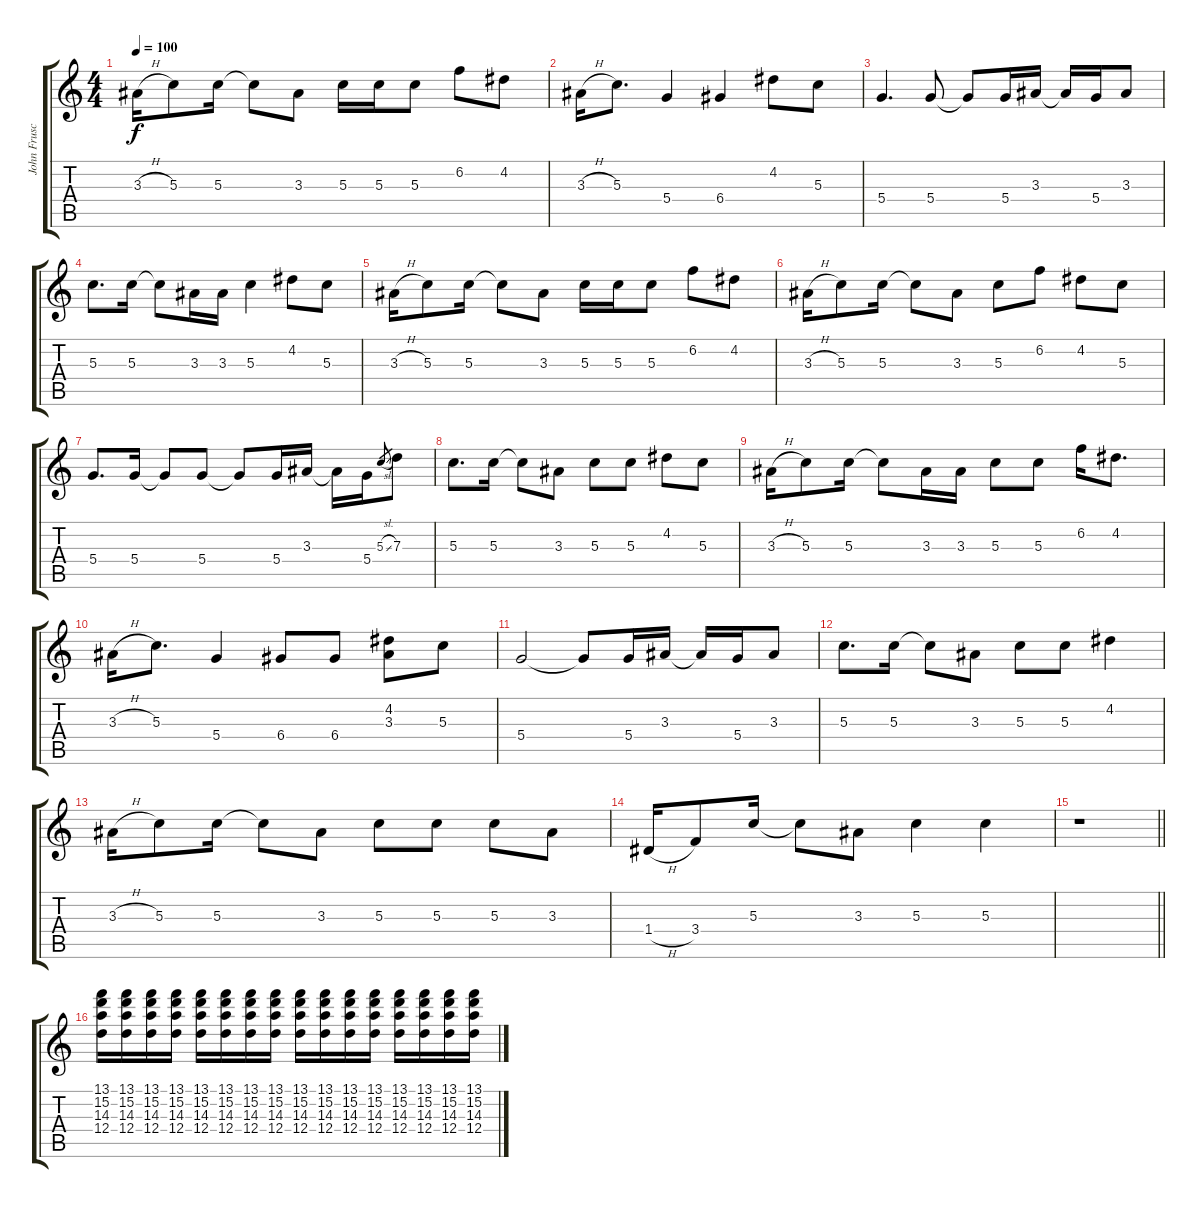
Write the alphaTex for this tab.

\track ("John Frusciante" "John Frusc") {instrument overdrivenguitar}
\staff {score tabs}
\tuning (E4 B3 G3 D3 A2 E2) {hide}
\ts (4 4)
\tempo 100
\clef g2
\ks c
3.3{h}.16{dy f} 5.3.8 5.3.16 5.3{t}.8 3.3.8 5.3.16 5.3.16 5.3.8 6.2.8 4.2.8 |
3.3{h}.16 5.3.8{d} 5.4.4 6.4.4 4.2.8 5.3.8 |
5.4.4{d} 5.4.8 5.4{t}.8 5.4.16 3.3.16 3.3{t}.16 5.4.16 3.3.8 |
5.3.8{d} 5.3.16 5.3{t}.8 3.3.16 3.3.16 5.3.4 4.2.8 5.3.8 |
3.3{h}.16 5.3.8 5.3.16 5.3{t}.8 3.3.8 5.3.16 5.3.16 5.3.8 6.2.8 4.2.8 |
3.3{h}.16 5.3.8 5.3.16 5.3{t}.8 3.3.8 5.3.8 6.2.8 4.2.8 5.3.8 |
5.4.8{d} 5.4.16 5.4{t}.8 5.4.8 5.4{t}.8 5.4.16 3.3.16 3.3{t}.16 5.4.16 5.3{sl}.8{gr} 7.3.8 |
5.3.8{d} 5.3.16 5.3{t}.8 3.3.8 5.3.8 5.3.8 4.2.8 5.3.8 |
3.3{h}.16 5.3.8 5.3.16 5.3{t}.8 3.3.16 3.3.16 5.3.8 5.3.8 6.2.16 4.2.8{d} |
3.3{h}.16 5.3.8{d} 5.4.4 6.4.8 6.4.8 (4.2 3.3).8 5.3.8 |
5.4.2 5.4{t}.8 5.4.16 3.3.16 3.3{t}.16 5.4.16 3.3.8 |
5.3.8{d} 5.3.16 5.3{t}.8 3.3.8 5.3.8 5.3.8 4.2.4 |
3.3{h}.16 5.3.8 5.3.16 5.3{t}.8 3.3.8 5.3.8 5.3.8 5.3.8 3.3.8 |
1.4{h}.16 3.4.8 5.3.16 5.3{t}.8 3.3.8 5.3.4 5.3.4 |
\barLineRight lightlight
r.1 |
(13.1 15.2 14.3 12.4).16 (13.1 15.2 14.3 12.4).16 (13.1 15.2 14.3 12.4).16 (13.1 15.2 14.3 12.4).16 (13.1 15.2 14.3 12.4).16 (13.1 15.2 14.3 12.4).16 (13.1 15.2 14.3 12.4).16 (13.1 15.2 14.3 12.4).16 (13.1 15.2 14.3 12.4).16 (13.1 15.2 14.3 12.4).16 (13.1 15.2 14.3 12.4).16 (13.1 15.2 14.3 12.4).16 (13.1 15.2 14.3 12.4).16 (13.1 15.2 14.3 12.4).16 (13.1 15.2 14.3 12.4).16 (13.1 15.2 14.3 12.4).16
